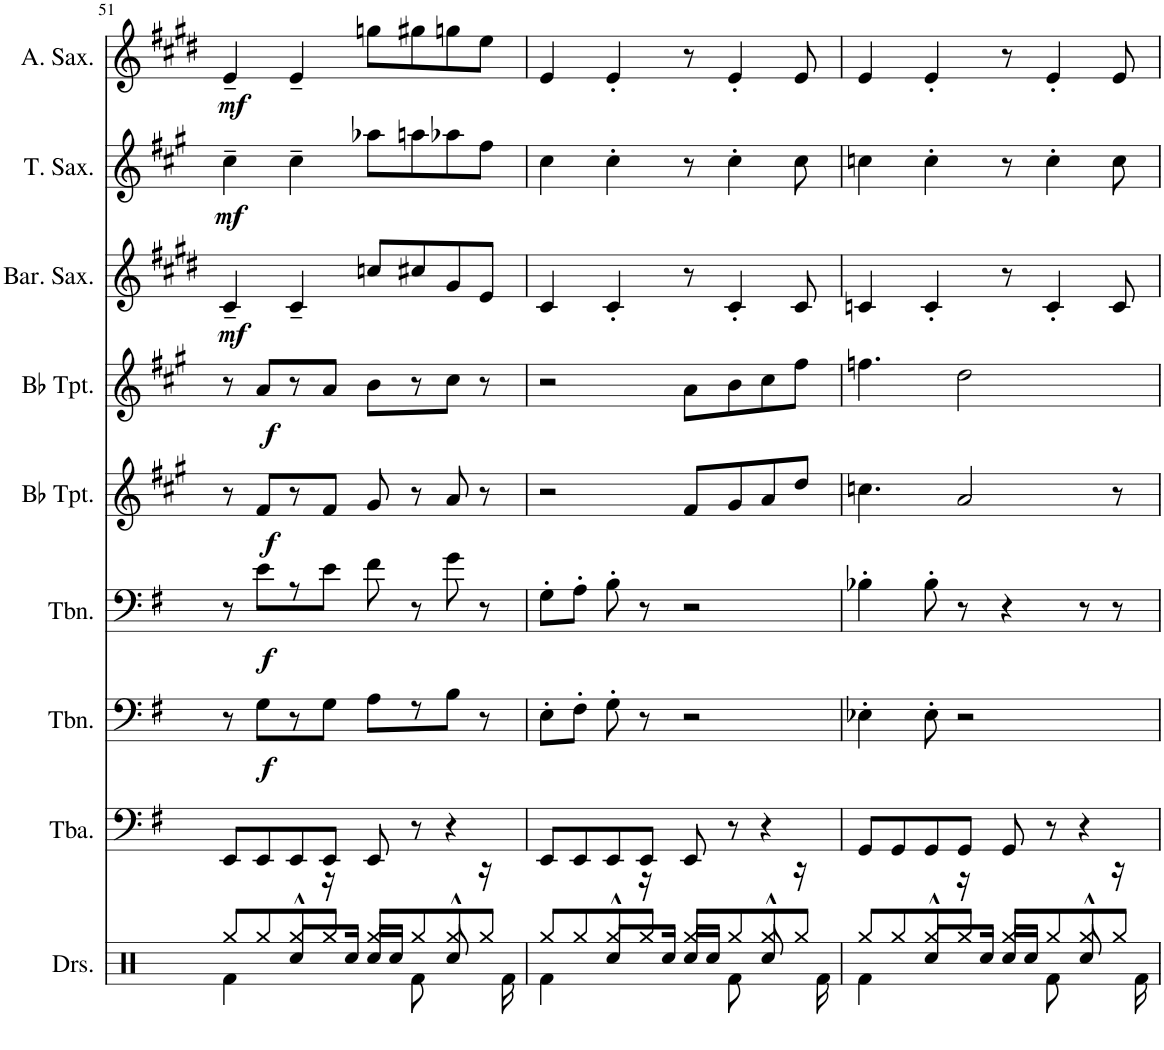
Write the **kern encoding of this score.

**kern	**kern	**kern	**dynam	**kern	**dynam	**kern	**dynam	**kern	**dynam	**kern	**dynam	**kern	**dynam	**kern	**dynam
*part9	*part8	*part7	*part7	*part6	*part6	*part5	*part5	*part4	*part4	*part3	*part3	*part2	*part2	*part1	*part1
*staff9	*staff8	*staff7	*staff7	*staff6	*staff6	*staff5	*staff5	*staff4	*staff4	*staff3	*staff3	*staff2	*staff2	*staff1	*staff1
*I"Drumset	*I"Tuba	*I"Trombone	*	*I"Trombone	*	*I"Bb Trumpet	*	*I"Bb Trumpet	*	*I"Baritone Saxophone	*	*I"Tenor Saxophone	*	*I"Alto Saxophone	*
*I'Drs.	*I'Tba.	*I'Tbn.	*	*I'Tbn.	*	*I'Bb Tpt.	*	*I'Bb Tpt.	*	*I'Bar. Sax.	*	*I'T. Sax.	*	*I'A. Sax.	*
!!LO:PB:g=z
*clefX	*clefF4	*clefF4	*	*clefF4	*	*clefG2	*	*clefG2	*	*clefG2	*	*clefG2	*	*clefG2	*
*	*	*	*	*	*	*Trd1c2	*	*Trd1c2	*	*Trd12c21	*	*Trd8c14	*	*Trd5c9	*
*k[]	*k[f#]	*k[f#]	*	*k[f#]	*	*k[f#c#g#]	*	*k[f#c#g#]	*	*k[f#c#g#d#]	*	*k[f#c#g#]	*	*k[f#c#g#d#]	*
*M4/4	*M4/4	*M4/4	*	*M4/4	*	*M4/4	*	*M4/4	*	*M4/4	*	*M4/4	*	*M4/4	*
=51	=51	=51	=51	=51	=51	=51	=51	=51	=51	=51	=51	=51	=51	=51	=51
*^	*	*	*	*	*	*	*	*	*	*	*	*	*	*	*
*	*^	*	*	*	*	*	*	*	*	*	*	*	*	*	*	*
!	!	!	!	!	!	!	!	!	!	!	!	!	!LO:DY:b	!	!LO:DY:b	!	!LO:DY:b
4Rf\	4ryy	8Rgg/L	8EE/L	8r	.	8r	.	8r	.	8r	.	4c#~/	mf	4cc#~\	mf	4e~/	mf
!	!	!	!	!	!LO:DY:b	!	!LO:DY:b	!	!LO:DY:b	!	!LO:DY:b	!	!	!	!	!	!
.	.	8Rgg/	8EE/	8G\L	f	8e\L	f	8f#/L	f	8a/L	f	.	.	.	.	.	.
4.ryy	8Rcc^^/L	8Rgg/	8EE/	8r	.	8r	.	8r	.	8r	.	4c#~/	.	4cc#~\	.	4e~/	.
.	16r	8Rgg/J	8EE/J	8G\J	.	8e\J	.	8f#/J	.	8a/J	.	.	.	.	.	.	.
.	16Rcc/JJ	.	.	.	.	.	.	.	.	.	.	.	.	.	.	.	.
!	!LO:N:head=solid	!	!	!	!	!	!	!	!	!	!	!	!	!	!	!	!
.	16Rcc/LL	8Rgg/L	8EE/	8A\L	.	8f#\	.	8g#/	.	8b\L	.	8ccn/L	.	8aa-X\L	.	8ggn\L	.
.	16Rcc/JJ	.	.	.	.	.	.	.	.	.	.	.	.	.	.	.	.
8Rf\	8ryy	8Rgg/	8r	8r	.	8r	.	8r	.	8r	.	8cc#X/	.	8aan\	.	8gg#X\	.
8ryy	8Rcc^^/	8Rgg/	4r	8B\J	.	8g\	.	8a/	.	8cc#\J	.	8g#/	.	8aa-X\	.	8ggn\	.
16r	8ryy	8Rgg/J	.	8r	.	8r	.	8r	.	8r	.	8e/J	.	8ff#\J	.	8ee\J	.
16Rf\	.	.	.	.	.	.	.	.	.	.	.	.	.	.	.	.	.
=52	=52	=52	=52	=52	=52	=52	=52	=52	=52	=52	=52	=52	=52	=52	=52	=52	=52
4Rf\	4ryy	8Rgg/L	8EE/L	8E'\L	.	8G'\L	.	2r	.	2r	.	4c#/	.	4cc#\	.	4e/	.
.	.	8Rgg/	8EE/	8F#'\J	.	8A'\J	.	.	.	.	.	.	.	.	.	.	.
4.ryy	8Rcc^^/L	8Rgg/	8EE/	8G'\	.	8B'\	.	.	.	.	.	4c#'/	.	4cc#'\	.	4e'/	.
.	16r	8Rgg/J	8EE/J	8r	.	8r	.	.	.	.	.	.	.	.	.	.	.
.	16Rcc/JJ	.	.	.	.	.	.	.	.	.	.	.	.	.	.	.	.
!	!LO:N:head=solid	!	!	!	!	!	!	!	!	!	!	!	!	!	!	!	!
.	16Rcc/LL	8Rgg/L	8EE/	2r	.	2r	.	8f#/L	.	8a\L	.	8r	.	8r	.	8r	.
.	16Rcc/JJ	.	.	.	.	.	.	.	.	.	.	.	.	.	.	.	.
8Rf\	8ryy	8Rgg/	8r	.	.	.	.	8g#/	.	8b\	.	4c#'/	.	4cc#'\	.	4e'/	.
8ryy	8Rcc^^/	8Rgg/	4r	.	.	.	.	8a/	.	8cc#\	.	.	.	.	.	.	.
16r	8ryy	8Rgg/J	.	.	.	.	.	8dd/J	.	8ff#\J	.	8c#/	.	8cc#\	.	8e/	.
16Rf\	.	.	.	.	.	.	.	.	.	.	.	.	.	.	.	.	.
=53	=53	=53	=53	=53	=53	=53	=53	=53	=53	=53	=53	=53	=53	=53	=53	=53	=53
4Rf\	4ryy	8Rgg/L	8GG/L	4E-X'\	.	4B-X'\	.	4.ccn\	.	4.ffn\	.	4cn/	.	4ccn\	.	4e/	.
.	.	8Rgg/	8GG/	.	.	.	.	.	.	.	.	.	.	.	.	.	.
4.ryy	8Rcc^^/L	8Rgg/	8GG/	8E-'\	.	8B-'\	.	.	.	.	.	4c'/	.	4cc'\	.	4e'/	.
.	16r	8Rgg/J	8GG/J	2r	.	8r	.	2a/	.	2dd\	.	.	.	.	.	.	.
.	16Rcc/JJ	.	.	.	.	.	.	.	.	.	.	.	.	.	.	.	.
!	!LO:N:head=solid	!	!	!	!	!	!	!	!	!	!	!	!	!	!	!	!
.	16Rcc/LL	8Rgg/L	8GG/	.	.	4r	.	.	.	.	.	8r	.	8r	.	8r	.
.	16Rcc/JJ	.	.	.	.	.	.	.	.	.	.	.	.	.	.	.	.
8Rf\	8ryy	8Rgg/	8r	.	.	.	.	.	.	.	.	4c'/	.	4cc'\	.	4e'/	.
8ryy	8Rcc^^/	8Rgg/	4r	.	.	8r	.	.	.	.	.	.	.	.	.	.	.
16r	8ryy	8Rgg/J	.	8ryy	.	8r	.	8r	.	8ryy	.	8c/	.	8cc\	.	8e/	.
16Rf\	.	.	.	.	.	.	.	.	.	.	.	.	.	.	.	.	.
*v	*v	*v	*	*	*	*	*	*	*	*	*	*	*	*	*	*	*
=	=	=	=	=	=	=	=	=	=	=	=	=	=	=	=
*-	*-	*-	*-	*-	*-	*-	*-	*-	*-	*-	*-	*-	*-	*-	*-
